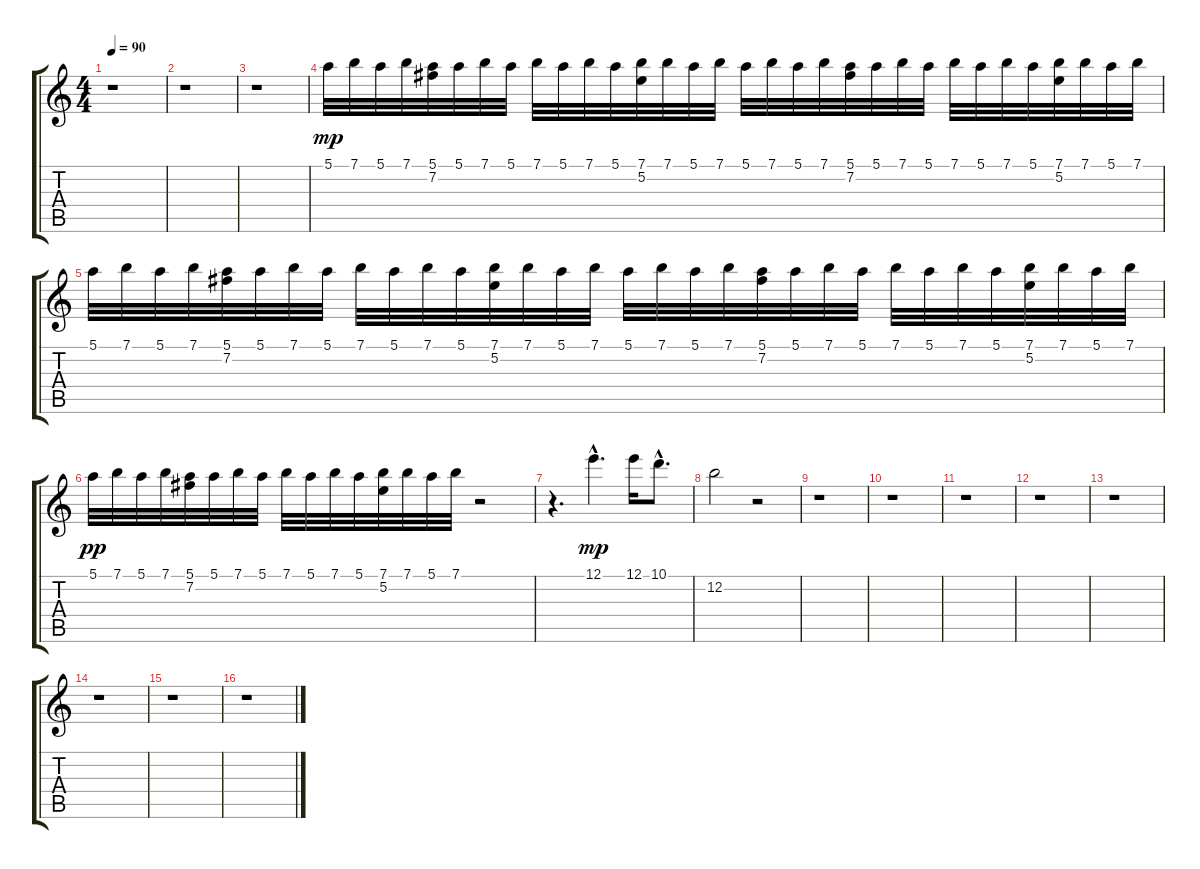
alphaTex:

\track "" {instrument overdrivenguitar}
\staff {score tabs}
\tuning (E4 B3 G3 D3 A2 E2) {hide}
\ts (4 4)
\tempo 90
\clef g2
\ks c
r.1{dy f} |
r.1 |
r.1 |
5.1.32{dy mp} 7.1.32 5.1.32 7.1.32 (5.1 7.2).32 5.1.32 7.1.32 5.1.32 7.1.32 5.1.32 7.1.32 5.1.32 (7.1 5.2).32 7.1.32 5.1.32 7.1.32 5.1.32 7.1.32 5.1.32 7.1.32 (5.1 7.2).32 5.1.32 7.1.32 5.1.32 7.1.32 5.1.32 7.1.32 5.1.32 (7.1 5.2).32 7.1.32 5.1.32 7.1.32 |
5.1.32 7.1.32 5.1.32 7.1.32 (5.1 7.2).32 5.1.32 7.1.32 5.1.32 7.1.32 5.1.32 7.1.32 5.1.32 (7.1 5.2).32 7.1.32 5.1.32 7.1.32 5.1.32 7.1.32 5.1.32 7.1.32 (5.1 7.2).32 5.1.32 7.1.32 5.1.32 7.1.32 5.1.32 7.1.32 5.1.32 (7.1 5.2).32 7.1.32 5.1.32 7.1.32 |
5.1.32{dy pp} 7.1.32 5.1.32 7.1.32 (5.1 7.2).32 5.1.32 7.1.32 5.1.32 7.1.32 5.1.32 7.1.32 5.1.32 (7.1 5.2).32 7.1.32 5.1.32 7.1.32 r.2 |
r.4{d} 12.1{hac}.4{d dy mp} 12.1.16 10.1{hac}.8{d} |
12.2.2 r.2 |
r.1 |
r.1 |
r.1 |
r.1 |
r.1 |
r.1 |
r.1 |
r.1
